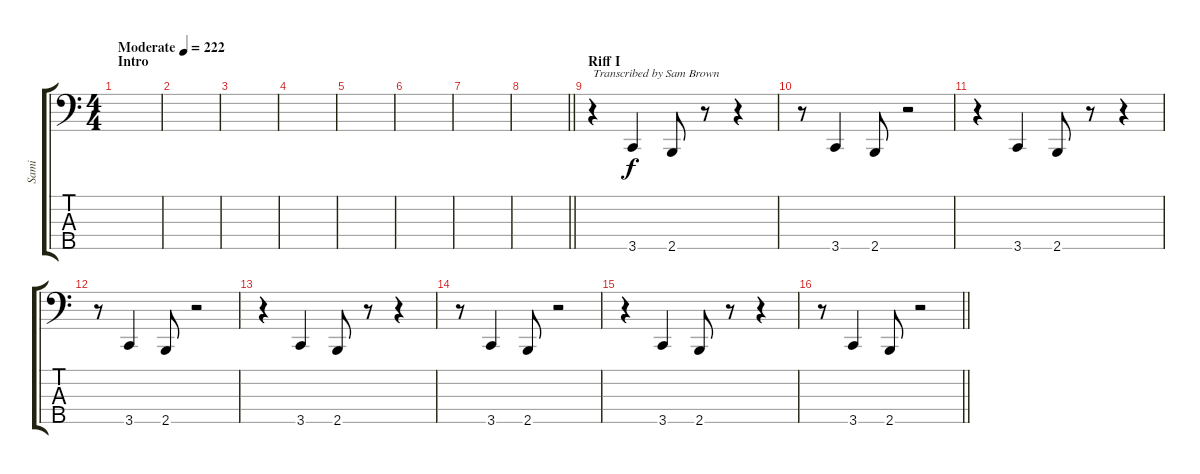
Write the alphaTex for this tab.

\track ("Sami" "Sami") {instrument electricbassfinger}
\staff {score tabs}
\tuning (F2 C2 G1 D1 A0) {hide}
\ts (4 4)
\section ("" "Intro")
\tempo (222 "Moderate")
\clef f4
\ks c
|
|
|
|
|
|
|
\barLineRight lightlight
|
\section ("" "Riff I")
r.4{txt "Transcribed by Sam Brown"} 3.5.4 2.5.8 r.8 r.4 |
r.8 3.5.4 2.5.8 r.2 |
r.4 3.5.4 2.5.8 r.8 r.4 |
r.8 3.5.4 2.5.8 r.2 |
r.4 3.5.4 2.5.8 r.8 r.4 |
r.8 3.5.4 2.5.8 r.2 |
r.4 3.5.4 2.5.8 r.8 r.4 |
\barLineRight lightlight
r.8 3.5.4 2.5.8 r.2
